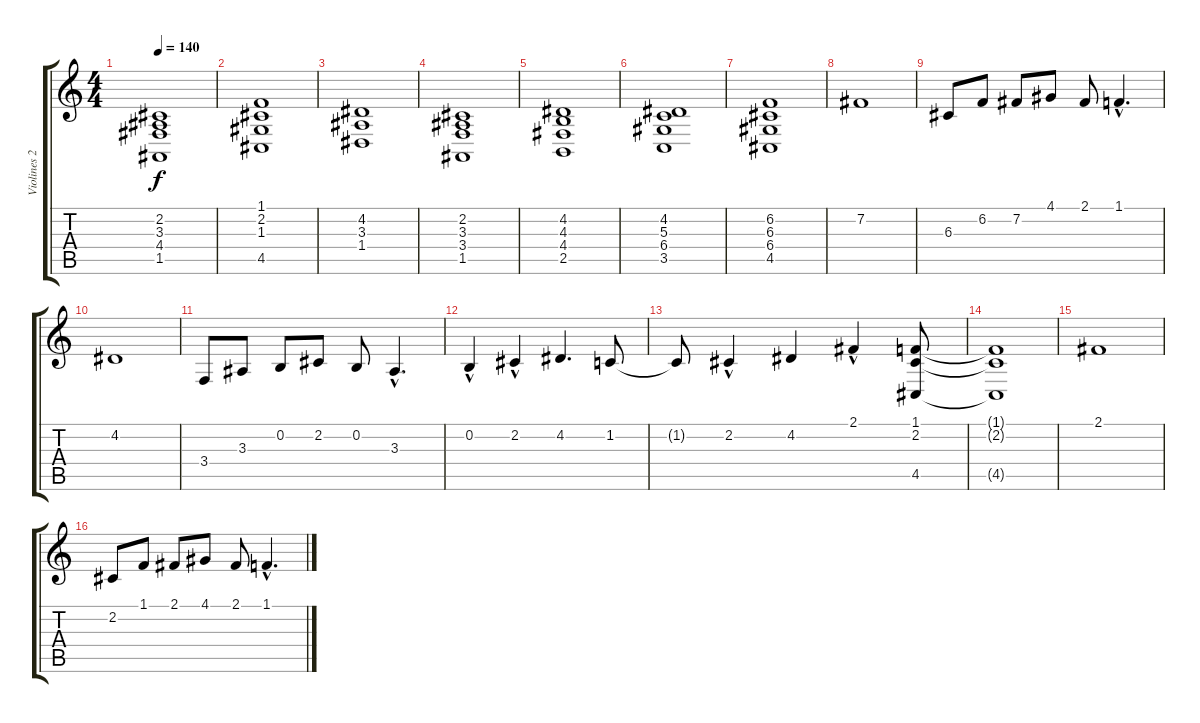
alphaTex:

\track ("Violines 2" "Violines 2") {instrument stringensemble2}
\staff {score tabs}
\tuning (E4 B3 G3 D3 A2 E2) {hide}
\ts (4 4)
\tempo 140
\clef g2
\ks c
(2.2 3.3 4.4 1.5).1{dy f} |
(1.1 2.2 1.3 4.5).1 |
(4.2 3.3 1.4).1 |
(2.2 3.3 3.4 1.5).1 |
(4.2 4.3 4.4 2.5).1 |
(4.2 5.3 6.4 3.5).1 |
(6.2 6.3 6.4 4.5).1 |
7.2.1 |
6.3.8 6.2.8 7.2.8 4.1.8 2.1.8 1.1{hac}.4{d} |
4.2.1 |
3.4.8 3.3.8 0.2.8 2.2.8 0.2.8 3.3{hac}.4{d} |
0.2{hac}.4 2.2{hac}.4 4.2.4{d} 1.2.8 |
1.2{t}.8 2.2{hac}.4 4.2.4 2.1{hac}.4 (1.1 2.2 4.5).8 |
(1.1{t} 2.2{t} 4.5{t}).1 |
2.1.1 |
2.2.8 1.1.8 2.1.8 4.1.8 2.1.8 1.1{hac}.4{d}
